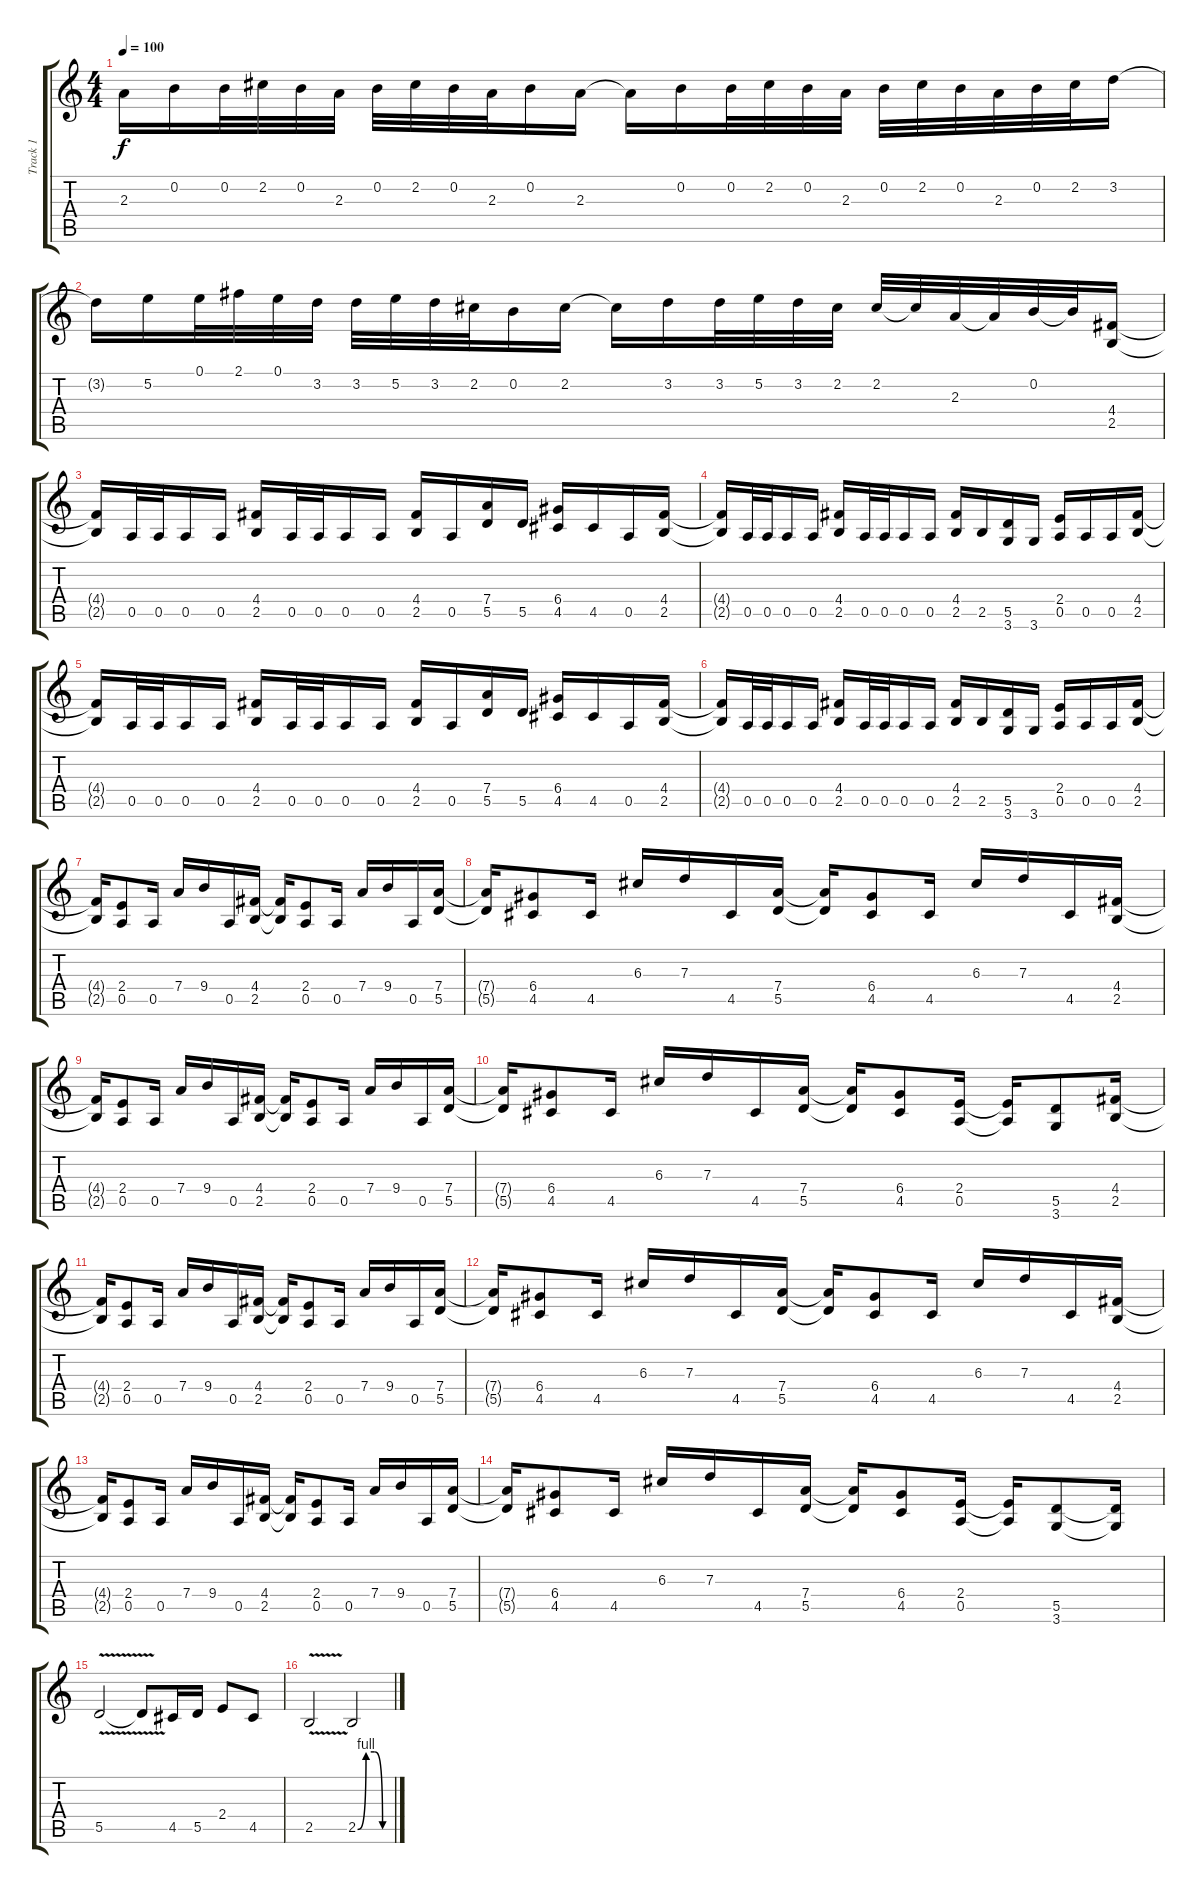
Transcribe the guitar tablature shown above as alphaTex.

\track ("Track 1" "Track 1") {instrument overdrivenguitar}
\staff {score tabs}
\tuning (E4 B3 G3 D3 A2 E2) {hide}
\ts (4 4)
\tempo 100
\clef g2
\ks c
2.3{t}.16{dy f} 0.2.16 0.2.32 2.2.32 0.2.32 2.3.32 0.2.32 2.2.32 0.2.32 2.3.32 0.2.16 2.3.16 2.3{t}.16 0.2.16 0.2.32 2.2.32 0.2.32 2.3.32 0.2.32 2.2.32 0.2.32 2.3.32 0.2.32 2.2.32 3.2.16 |
3.2{t}.16 5.2.16 0.1.32 2.1.32 0.1.32 3.2.32 3.2.32 5.2.32 3.2.32 2.2.32 0.2.16 2.2.16 2.2{t}.16 3.2.16 3.2.32 5.2.32 3.2.32 2.2.32 2.2.32 2.2{t}.32 2.3.32 2.3{t}.32 0.2.32 0.2{t}.32 (4.4 2.5).16 |
(4.4{t} 2.5{t}).16 0.5.32 0.5.32 0.5.16 0.5.16 (4.4 2.5).16 0.5.32 0.5.32 0.5.16 0.5.16 (4.4 2.5).16 0.5.16 (7.4 5.5).16 5.5.16 (6.4 4.5).16 4.5.16 0.5.16 (4.4 2.5).16 |
(4.4{t} 2.5{t}).16 0.5.32 0.5.32 0.5.16 0.5.16 (4.4 2.5).16 0.5.32 0.5.32 0.5.16 0.5.16 (4.4 2.5).16 2.5.16 (5.5 3.6).16 3.6.16 (2.4 0.5).16 0.5.16 0.5.16 (4.4 2.5).16 |
(4.4{t} 2.5{t}).16 0.5.32 0.5.32 0.5.16 0.5.16 (4.4 2.5).16 0.5.32 0.5.32 0.5.16 0.5.16 (4.4 2.5).16 0.5.16 (7.4 5.5).16 5.5.16 (6.4 4.5).16 4.5.16 0.5.16 (4.4 2.5).16 |
(4.4{t} 2.5{t}).16 0.5.32 0.5.32 0.5.16 0.5.16 (4.4 2.5).16 0.5.32 0.5.32 0.5.16 0.5.16 (4.4 2.5).16 2.5.16 (5.5 3.6).16 3.6.16 (2.4 0.5).16 0.5.16 0.5.16 (4.4 2.5).16 |
(4.4{t} 2.5{t}).16 (2.4 0.5).8 0.5.16 7.4.16 9.4.16 0.5.16 (4.4 2.5).16 (4.4{t} 2.5{t}).16 (2.4 0.5).8 0.5.16 7.4.16 9.4.16 0.5.16 (7.4 5.5).16 |
(7.4{t} 5.5{t}).16 (6.4 4.5).8 4.5.16 6.3.16 7.3.16 4.5.16 (7.4 5.5).16 (7.4{t} 5.5{t}).16 (6.4 4.5).8 4.5.16 6.3.16 7.3.16 4.5.16 (4.4 2.5).16 |
(4.4{t} 2.5{t}).16 (2.4 0.5).8 0.5.16 7.4.16 9.4.16 0.5.16 (4.4 2.5).16 (4.4{t} 2.5{t}).16 (2.4 0.5).8 0.5.16 7.4.16 9.4.16 0.5.16 (7.4 5.5).16 |
(7.4{t} 5.5{t}).16 (6.4 4.5).8 4.5.16 6.3.16 7.3.16 4.5.16 (7.4 5.5).16 (7.4{t} 5.5{t}).16 (6.4 4.5).8 (2.4 0.5).16 (2.4{t} 0.5{t}).16 (5.5 3.6).8 (4.4 2.5).16 |
(4.4{t} 2.5{t}).16 (2.4 0.5).8 0.5.16 7.4.16 9.4.16 0.5.16 (4.4 2.5).16 (4.4{t} 2.5{t}).16 (2.4 0.5).8 0.5.16 7.4.16 9.4.16 0.5.16 (7.4 5.5).16 |
(7.4{t} 5.5{t}).16 (6.4 4.5).8 4.5.16 6.3.16 7.3.16 4.5.16 (7.4 5.5).16 (7.4{t} 5.5{t}).16 (6.4 4.5).8 4.5.16 6.3.16 7.3.16 4.5.16 (4.4 2.5).16 |
(4.4{t} 2.5{t}).16 (2.4 0.5).8 0.5.16 7.4.16 9.4.16 0.5.16 (4.4 2.5).16 (4.4{t} 2.5{t}).16 (2.4 0.5).8 0.5.16 7.4.16 9.4.16 0.5.16 (7.4 5.5).16 |
(7.4{t} 5.5{t}).16 (6.4 4.5).8 4.5.16 6.3.16 7.3.16 4.5.16 (7.4 5.5).16 (7.4{t} 5.5{t}).16 (6.4 4.5).8 (2.4 0.5).16 (2.4{t} 0.5{t}).16 (5.5 3.6).8 (5.5{t} 3.6{t}).16 |
5.5{v}.2 5.5{t}.8 4.5.16 5.5.16 2.4.8 4.5.8 |
2.5{v}.2 2.5{be (custom 0 0 15 4 30 4 45 0 60 0)}.2
